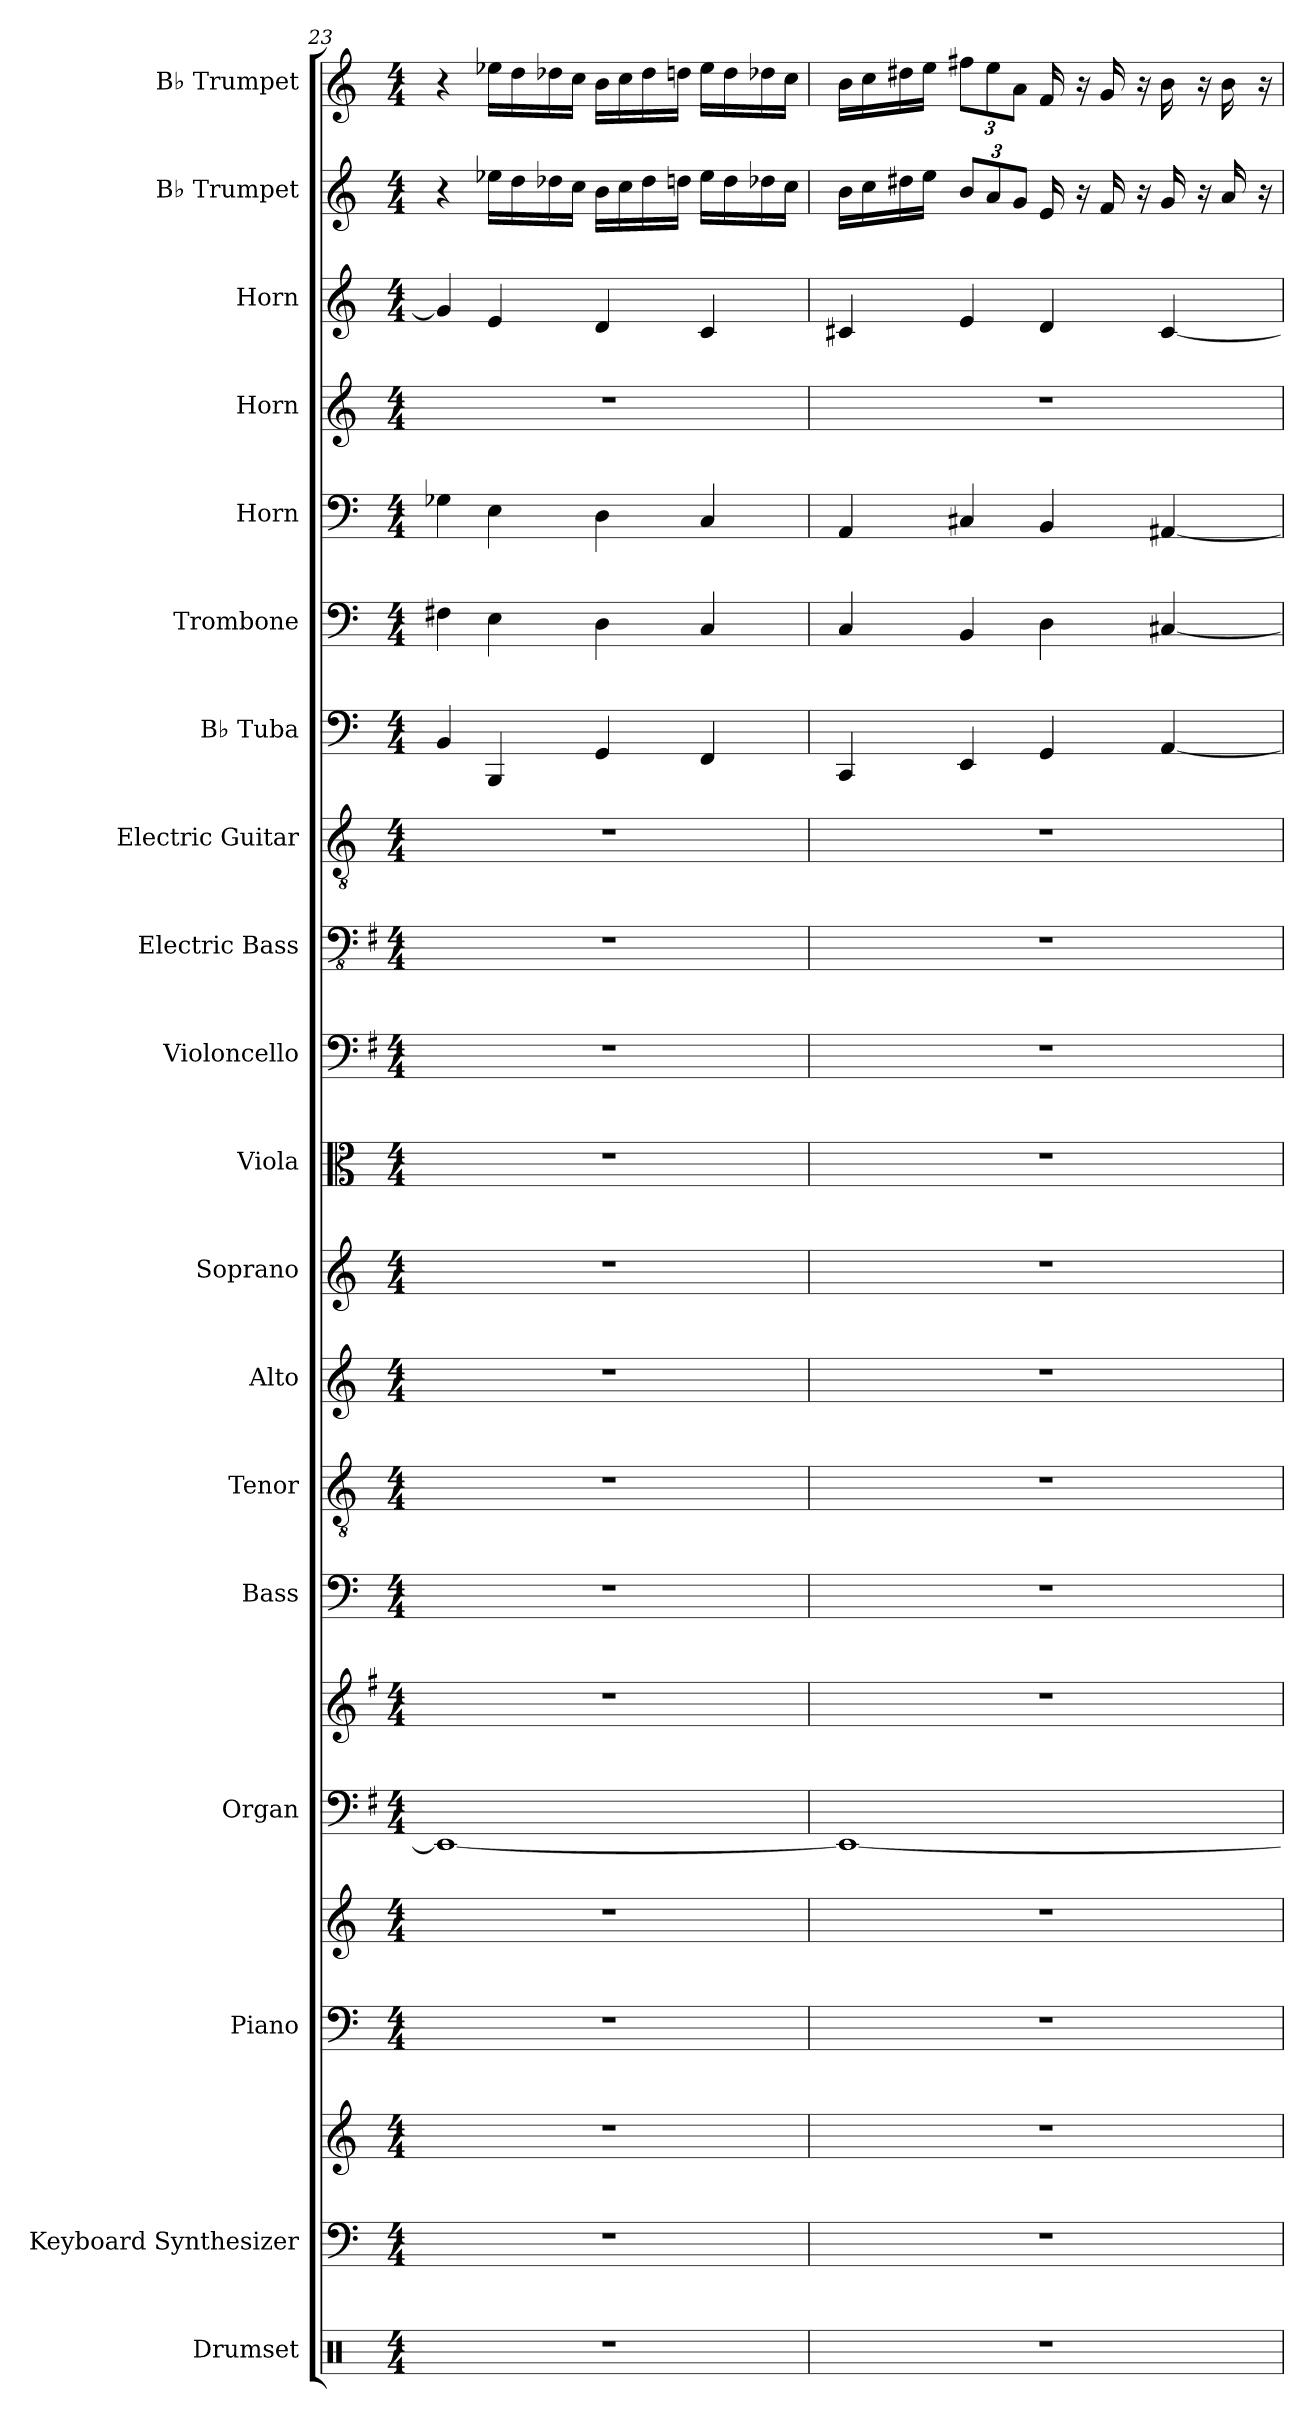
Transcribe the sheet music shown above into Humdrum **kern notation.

**kern	**kern	**kern	**kern	**kern	**kern	**kern	**kern	**kern	**kern	**kern	**kern	**kern	**kern	**kern	**kern	**kern	**kern	**kern	**kern	**kern	**kern
*part19	*part18	*part18	*part17	*part17	*part16	*part16	*part15	*part14	*part13	*part12	*part11	*part10	*part9	*part8	*part7	*part6	*part5	*part4	*part3	*part2	*part1
*staff22	*staff21	*staff20	*staff19	*staff18	*staff17	*staff16	*staff15	*staff14	*staff13	*staff12	*staff11	*staff10	*staff9	*staff8	*staff7	*staff6	*staff5	*staff4	*staff3	*staff2	*staff1
*I"Drumset	*I"Keyboard Synthesizer	*	*I"Piano	*	*I"Organ	*	*I"Bass	*I"Tenor	*I"Alto	*I"Soprano	*I"Viola	*I"Violoncello	*I"Electric Bass	*I"Electric Guitar	*I"B♭ Tuba	*I"Trombone	*I"Horn	*I"Horn	*I"Horn	*I"B♭ Trumpet	*I"B♭ Trumpet
*I'Drs.	*I'Synth.	*	*I'Pno.	*	*I'Org.	*	*I'B.	*I'T.	*I'A.	*I'S.	*I'Vla.	*I'Vlc.	*I'El. B.	*I'El. Guit.	*I'B♭ Tu.	*I'Trb.	*I'Hn.	*I'Hn.	*I'Hn.	*I'B♭ Tpt.	*I'B♭ Tpt.
!!LO:PB:g=z
*clefX	*clefF4	*clefG2	*clefF4	*clefG2	*clefF4	*clefG2	*clefF4	*clefGv2	*clefG2	*clefG2	*clefC3	*clefF4	*clefFv4	*clefGv2	*clefF4	*clefF4	*clefF4	*clefG2	*clefG2	*clefG2	*clefG2
*	*	*	*	*	*	*	*	*	*	*	*	*	*	*	*	*	*ITrd4c7	*ITrd4c7	*ITrd4c7	*ITrd1c2	*ITrd1c2
*k[]	*k[]	*k[]	*k[]	*k[]	*k[f#]	*k[f#]	*k[]	*k[]	*k[]	*k[]	*k[]	*k[f#]	*k[f#]	*k[]	*k[]	*k[]	*k[b-]	*k[b-]	*k[b-]	*k[b-e-]	*k[b-e-]
*C:	*C:	*C:	*C:	*C:	*G:	*G:	*C:	*C:	*C:	*C:	*C:	*G:	*G:	*C:	*C:	*C:	*F:	*F:	*F:	*B-:	*B-:
*M4/4	*M4/4	*M4/4	*M4/4	*M4/4	*M4/4	*M4/4	*M4/4	*M4/4	*M4/4	*M4/4	*M4/4	*M4/4	*M4/4	*M4/4	*M4/4	*M4/4	*M4/4	*M4/4	*M4/4	*M4/4	*M4/4
=23	=23	=23	=23	=23	=23	=23	=23	=23	=23	=23	=23	=23	=23	=23	=23	=23	=23	=23	=23	=23	=23
1r	1r	1r	1r	1r	1EE_	1r	1r	1r	1r	1r	1r	1r	1r	1r	4BB/	4F#X\	4C-X\	1r	4c-/]	4r	4r
.	.	.	.	.	.	.	.	.	.	.	.	.	.	.	4BBB/	4E\	4AA\	.	4A/	16dd-X\LL	16dd-X\LL
.	.	.	.	.	.	.	.	.	.	.	.	.	.	.	.	.	.	.	.	16cc\	16cc\
.	.	.	.	.	.	.	.	.	.	.	.	.	.	.	.	.	.	.	.	16cc-X\	16cc-X\
.	.	.	.	.	.	.	.	.	.	.	.	.	.	.	.	.	.	.	.	16b-\JJ	16b-\JJ
.	.	.	.	.	.	.	.	.	.	.	.	.	.	.	4GG/	4D\	4GG\	.	4G/	16a\LL	16a\LL
.	.	.	.	.	.	.	.	.	.	.	.	.	.	.	.	.	.	.	.	16b-\	16b-\
.	.	.	.	.	.	.	.	.	.	.	.	.	.	.	.	.	.	.	.	16cc-\	16cc-\
.	.	.	.	.	.	.	.	.	.	.	.	.	.	.	.	.	.	.	.	16ccn\JJ	16ccn\JJ
.	.	.	.	.	.	.	.	.	.	.	.	.	.	.	4FF/	4C/	4FF/	.	4F/	16dd-\LL	16dd-\LL
.	.	.	.	.	.	.	.	.	.	.	.	.	.	.	.	.	.	.	.	16cc\	16cc\
.	.	.	.	.	.	.	.	.	.	.	.	.	.	.	.	.	.	.	.	16cc-X\	16cc-X\
.	.	.	.	.	.	.	.	.	.	.	.	.	.	.	.	.	.	.	.	16b-\JJ	16b-\JJ
=24	=24	=24	=24	=24	=24	=24	=24	=24	=24	=24	=24	=24	=24	=24	=24	=24	=24	=24	=24	=24	=24
1r	1r	1r	1r	1r	1EE_	1r	1r	1r	1r	1r	1r	1r	1r	1r	4CC/	4C/	4DD/	1r	4F#X/	16a\LL	16a\LL
.	.	.	.	.	.	.	.	.	.	.	.	.	.	.	.	.	.	.	.	16b-\	16b-\
.	.	.	.	.	.	.	.	.	.	.	.	.	.	.	.	.	.	.	.	16cc#X\	16cc#X\
.	.	.	.	.	.	.	.	.	.	.	.	.	.	.	.	.	.	.	.	16dd\JJ	16dd\JJ
*	*	*	*	*	*	*	*	*	*	*	*	*	*	*	*	*	*	*	*	*Xbrackettup	*Xbrackettup
.	.	.	.	.	.	.	.	.	.	.	.	.	.	.	4EE/	4BB/	4FF#X/	.	4A/	12a/L	12een\L
.	.	.	.	.	.	.	.	.	.	.	.	.	.	.	.	.	.	.	.	12g/	12dd\
.	.	.	.	.	.	.	.	.	.	.	.	.	.	.	.	.	.	.	.	12f/J	12g\J
.	.	.	.	.	.	.	.	.	.	.	.	.	.	.	4GG/	4D\	4EE/	.	4G/	16d/	16e-/
.	.	.	.	.	.	.	.	.	.	.	.	.	.	.	.	.	.	.	.	16r	16r
.	.	.	.	.	.	.	.	.	.	.	.	.	.	.	.	.	.	.	.	16e-/	16f/
.	.	.	.	.	.	.	.	.	.	.	.	.	.	.	.	.	.	.	.	16r	16r
.	.	.	.	.	.	.	.	.	.	.	.	.	.	.	[4AA/	[4C#X/	[4DD#X/	.	[4F#/	16f/	16a\
.	.	.	.	.	.	.	.	.	.	.	.	.	.	.	.	.	.	.	.	16r	16r
.	.	.	.	.	.	.	.	.	.	.	.	.	.	.	.	.	.	.	.	16g/	16a\
.	.	.	.	.	.	.	.	.	.	.	.	.	.	.	.	.	.	.	.	16r	16r
=	=	=	=	=	=	=	=	=	=	=	=	=	=	=	=	=	=	=	=	=	=
*-	*-	*-	*-	*-	*-	*-	*-	*-	*-	*-	*-	*-	*-	*-	*-	*-	*-	*-	*-	*-	*-
